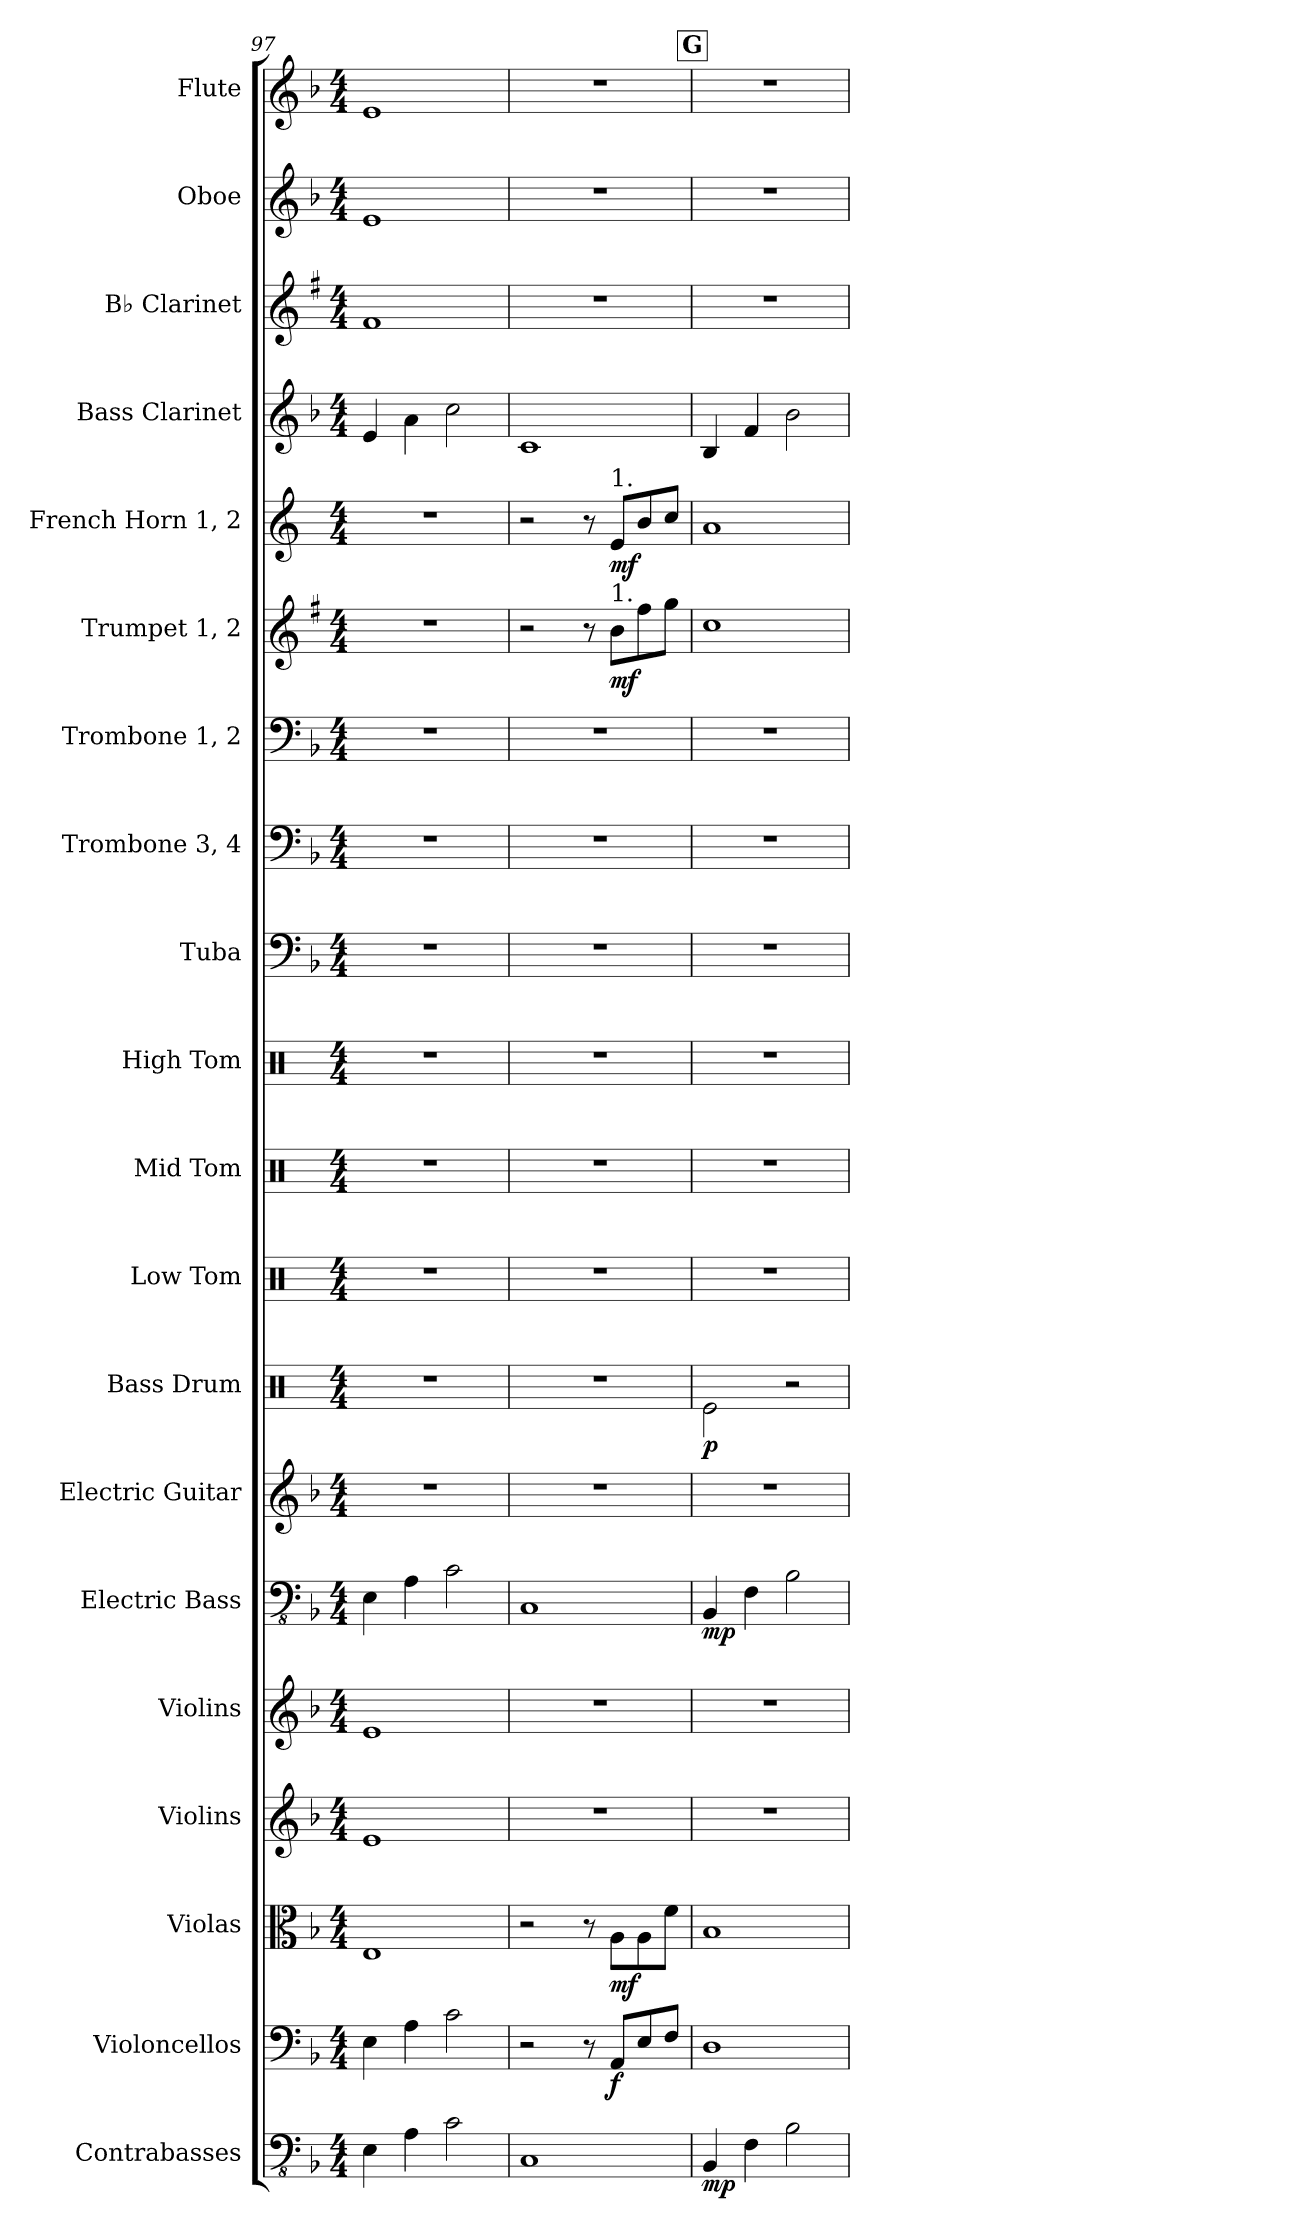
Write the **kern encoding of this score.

**kern	**dynam	**kern	**dynam	**kern	**dynam	**kern	**kern	**kern	**dynam	**kern	**kern	**dynam	**kern	**kern	**kern	**kern	**kern	**kern	**kern	**dynam	**kern	**dynam	**kern	**kern	**kern	**kern
*part20	*part20	*part19	*part19	*part18	*part18	*part17	*part16	*part15	*part15	*part14	*part13	*part13	*part12	*part11	*part10	*part9	*part8	*part7	*part6	*part6	*part5	*part5	*part4	*part3	*part2	*part1
*staff20	*staff20	*staff19	*staff19	*staff18	*staff18	*staff17	*staff16	*staff15	*staff15	*staff14	*staff13	*staff13	*staff12	*staff11	*staff10	*staff9	*staff8	*staff7	*staff6	*staff6	*staff5	*staff5	*staff4	*staff3	*staff2	*staff1
*I"Contrabasses	*	*I"Violoncellos	*	*I"Violas	*	*I"Violins	*I"Violins	*I"Electric Bass	*	*I"Electric Guitar	*I"Bass Drum	*	*I"Low Tom	*I"Mid Tom	*I"High Tom	*I"Tuba	*I"Trombone 3, 4	*I"Trombone 1, 2	*I"Trumpet 1, 2	*	*I"French Horn 1, 2	*	*I"Bass Clarinet	*I"B♭ Clarinet	*I"Oboe	*I"Flute
*I'Cbs.	*	*I'Vcs.	*	*I'Vlas.	*	*I'Vlns.	*I'Vlns.	*I'El. B.	*	*I'El. Guit.	*I'B. Dr.	*	*I'L Tom	*I'M Tom	*I'H Tom	*I'Tba.	*I'Tbn. 3, 4	*I'Tbn. 1, 2	*I'Tpt. 1, 2	*	*I'F Hn. 1, 2	*	*I'B. Cl.	*I'B♭ Cl.	*I'Ob.	*I'Fl.
*clefFv4	*	*clefF4	*	*clefC3	*	*clefG2	*clefG2	*clefFv4	*	*clefG2	*clefX	*	*clefX	*clefX	*clefX	*clefF4	*clefF4	*clefF4	*clefG2	*	*clefG2	*	*clefG2	*clefG2	*clefG2	*clefG2
*	*	*	*	*	*	*	*	*	*	*	*	*	*	*	*	*	*	*	*ITrd1c2	*	*ITrd4c7	*	*ITrd8c14	*ITrd1c2	*	*
*k[b-]	*	*k[b-]	*	*k[b-]	*	*k[b-]	*k[b-]	*k[b-]	*	*k[b-]	*k[]	*	*k[]	*k[]	*k[]	*k[b-]	*k[b-]	*k[b-]	*k[b-]	*	*k[b-]	*	*k[b-]	*k[b-]	*k[b-]	*k[b-]
*M4/4	*	*M4/4	*	*M4/4	*	*M4/4	*M4/4	*M4/4	*	*M4/4	*M4/4	*	*M4/4	*M4/4	*M4/4	*M4/4	*M4/4	*M4/4	*M4/4	*	*M4/4	*	*M4/4	*M4/4	*M4/4	*M4/4
=97	=97	=97	=97	=97	=97	=97	=97	=97	=97	=97	=97	=97	=97	=97	=97	=97	=97	=97	=97	=97	=97	=97	=97	=97	=97	=97
4EE\	.	4E\	.	1E	.	1e	1e	4EE\	.	1r	1r	.	1r	1r	1r	1r	1r	1r	1r	.	1r	.	4E/	1e	1e	1e
4AA\	.	4A\	.	.	.	.	.	4AA\	.	.	.	.	.	.	.	.	.	.	.	.	.	.	4A\	.	.	.
2C\	.	2c\	.	.	.	.	.	2C\	.	.	.	.	.	.	.	.	.	.	.	.	.	.	2c\	.	.	.
=98	=98	=98	=98	=98	=98	=98	=98	=98	=98	=98	=98	=98	=98	=98	=98	=98	=98	=98	=98	=98	=98	=98	=98	=98	=98	=98
1CC	.	2r	.	2r	.	1r	1r	1CC	.	1r	1r	.	1r	1r	1r	1r	1r	1r	2r	.	2r	.	1C	1r	1r	1r
.	.	8r	.	8r	.	.	.	.	.	.	.	.	.	.	.	.	.	.	8r	.	8r	.	.	.	.	.
!	!	!	!	!	!	!	!	!	!	!	!	!	!	!	!	!	!	!	!	!	!LO:TX:a:t=1.	!	!	!	!	!
!	!	!	!	!	!	!	!	!	!	!	!	!	!	!	!	!	!	!	!LO:TX:a:t=1.	!	!	!	!	!	!	!
!	!	!	!LO:DY:b	!	!LO:DY:b	!	!	!	!	!	!	!	!	!	!	!	!	!	!	!LO:DY:b	!	!LO:DY:b	!	!	!	!
.	.	8AA/L	f	8A\L	mf	.	.	.	.	.	.	.	.	.	.	.	.	.	8a\L	mf	8A/L	mf	.	.	.	.
.	.	8E/	.	8A\	.	.	.	.	.	.	.	.	.	.	.	.	.	.	8ee\	.	8e/	.	.	.	.	.
.	.	8F/J	.	8f\J	.	.	.	.	.	.	.	.	.	.	.	.	.	.	8ff\J	.	8f/J	.	.	.	.	.
!!LO:REH:place=s1:a:B:fs=14:t=G
=99	=99	=99	=99	=99	=99	=99	=99	=99	=99	=99	=99	=99	=99	=99	=99	=99	=99	=99	=99	=99	=99	=99	=99	=99	=99	=99
!	!LO:DY:b	!	!	!	!	!	!	!	!LO:DY:b	!	!	!LO:DY:b	!	!	!	!	!	!	!	!	!	!	!	!	!	!
4BBB-/	mp	1D	.	1B-	.	1r	1r	4BBB-/	mp	1r	2Re\	p	1r	1r	1r	1r	1r	1r	1b-	.	1d	.	4BB-/	1r	1r	1r
4FF\	.	.	.	.	.	.	.	4FF\	.	.	.	.	.	.	.	.	.	.	.	.	.	.	4F/	.	.	.
2BB-\	.	.	.	.	.	.	.	2BB-\	.	.	2r	.	.	.	.	.	.	.	.	.	.	.	2B-\	.	.	.
=	=	=	=	=	=	=	=	=	=	=	=	=	=	=	=	=	=	=	=	=	=	=	=	=	=	=
*-	*-	*-	*-	*-	*-	*-	*-	*-	*-	*-	*-	*-	*-	*-	*-	*-	*-	*-	*-	*-	*-	*-	*-	*-	*-	*-
